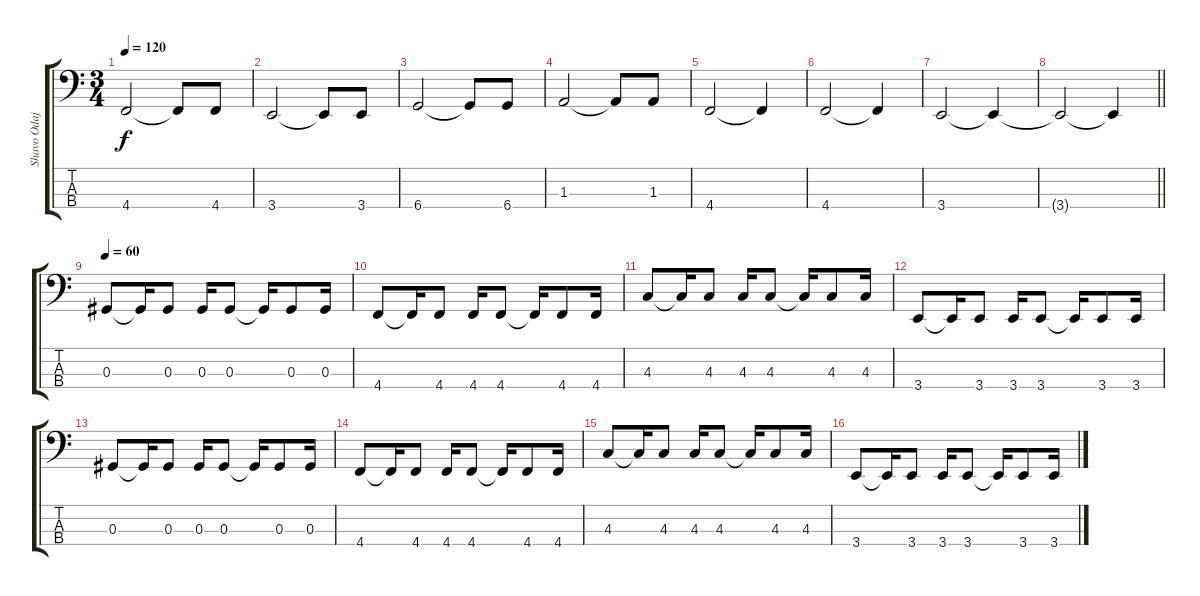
\track ("Shavo Odajian" "Shavo Odaj") {instrument electricbassfinger}
\staff {score tabs}
\tuning (Gb2 Db2 Ab1 Db1) {hide}
\ts (3 4)
\tempo 120
\clef f4
\ks c
4.4.2{dy f} 4.4{t}.8 4.4.8 |
3.4.2 3.4{t}.8 3.4.8 |
6.4.2 6.4{t}.8 6.4.8 |
1.3.2 1.3{t}.8 1.3.8 |
4.4.2 4.4{t}.4 |
4.4.2 4.4{t}.4 |
3.4.2 3.4{t}.4 |
\barLineRight lightlight
3.4{t}.2 3.4{t}.4 |
\tempo 60
0.3.8 0.3{t}.16 0.3.8 0.3.16 0.3.8 0.3{t}.16 0.3.8 0.3.16 |
4.4.8 4.4{t}.16 4.4.8 4.4.16 4.4.8 4.4{t}.16 4.4.8 4.4.16 |
4.3.8 4.3{t}.16 4.3.8 4.3.16 4.3.8 4.3{t}.16 4.3.8 4.3.16 |
3.4.8 3.4{t}.16 3.4.8 3.4.16 3.4.8 3.4{t}.16 3.4.8 3.4.16 |
0.3.8 0.3{t}.16 0.3.8 0.3.16 0.3.8 0.3{t}.16 0.3.8 0.3.16 |
4.4.8 4.4{t}.16 4.4.8 4.4.16 4.4.8 4.4{t}.16 4.4.8 4.4.16 |
4.3.8 4.3{t}.16 4.3.8 4.3.16 4.3.8 4.3{t}.16 4.3.8 4.3.16 |
3.4.8 3.4{t}.16 3.4.8 3.4.16 3.4.8 3.4{t}.16 3.4.8 3.4.16
